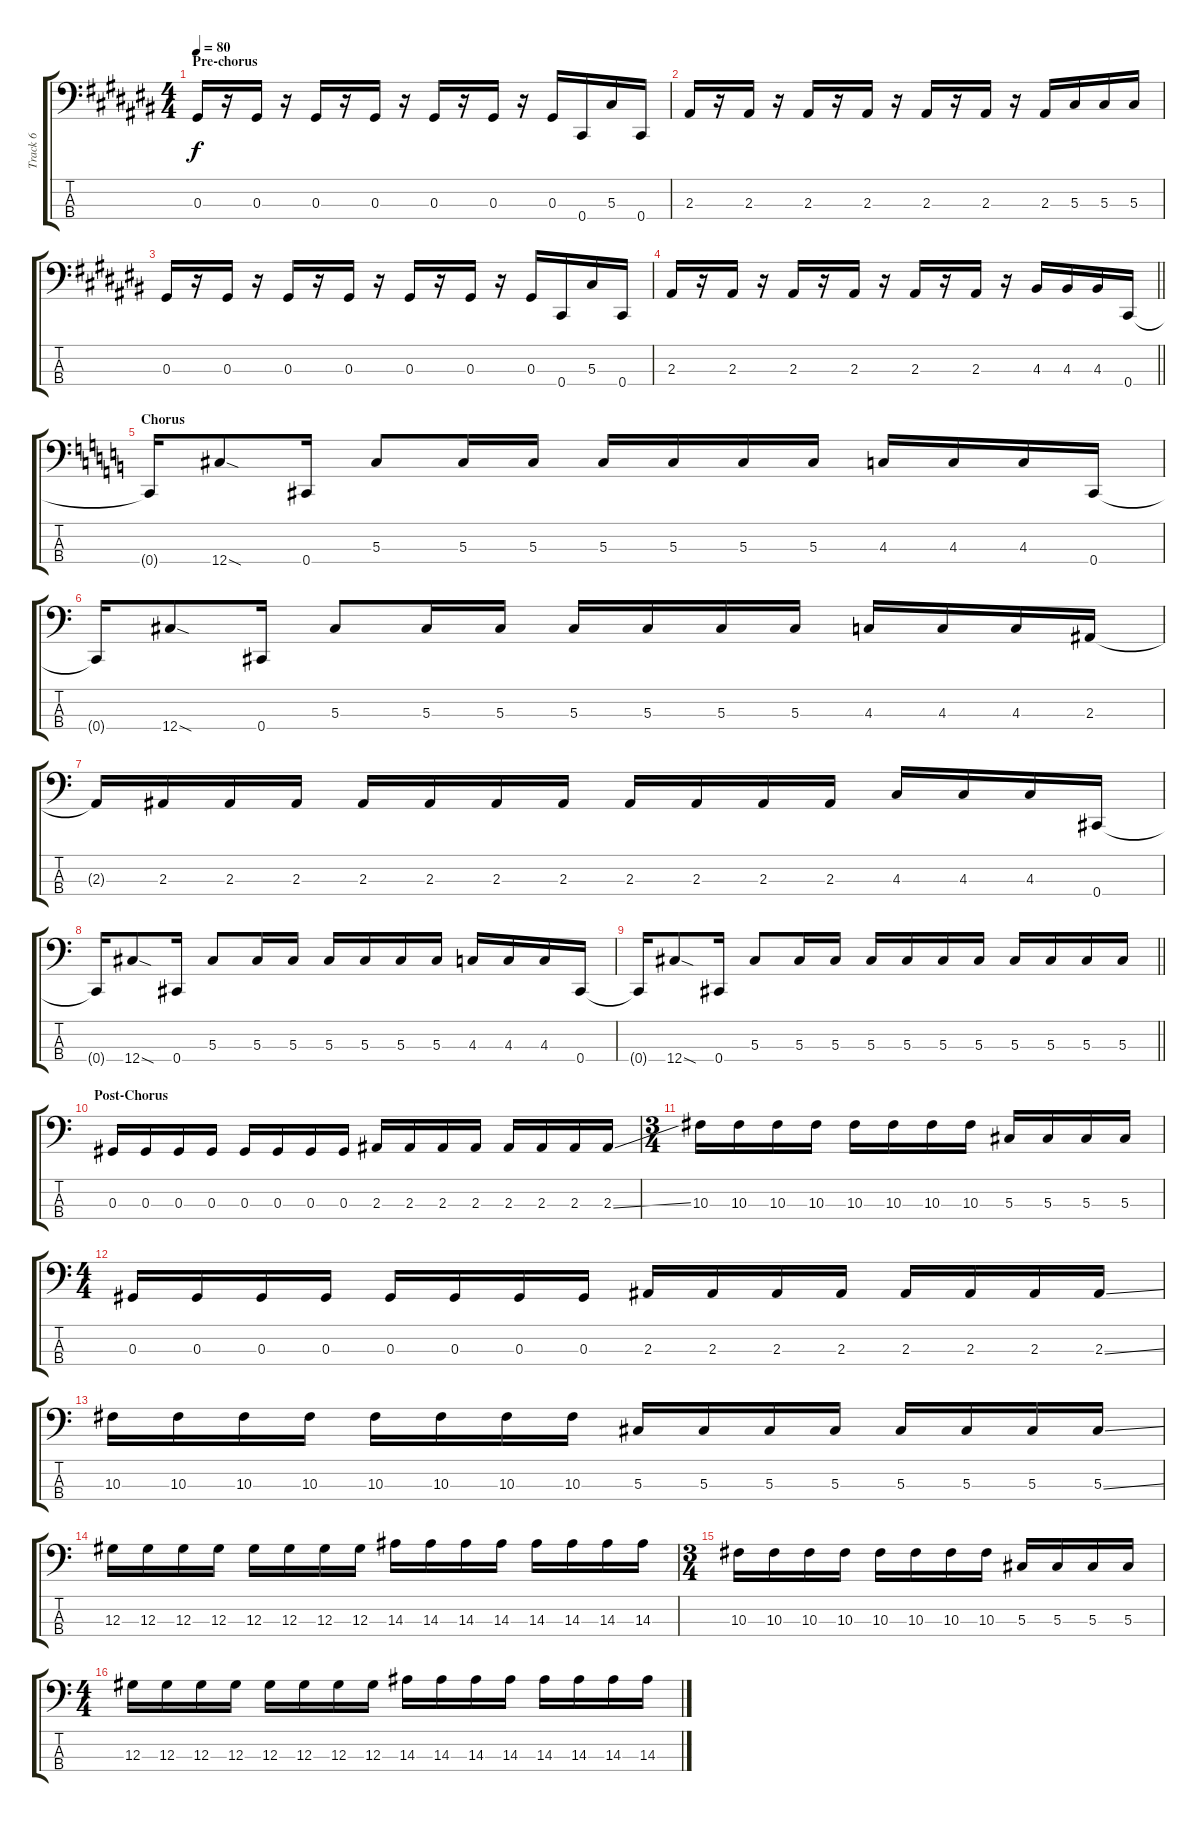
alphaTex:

\track ("Track 6" "Track 6") {instrument electricbassfinger}
\staff {score tabs}
\tuning (Gb2 Db2 Ab1 Db1) {hide}
\ts (4 4)
\section ("" "Pre-chorus")
\tempo 80
\clef f4
\ks c#
0.3.16{dy f} r.16 0.3.16 r.16 0.3.16 r.16 0.3.16 r.16 0.3.16 r.16 0.3.16 r.16 0.3.16 0.4.16 5.3.16 0.4.16 |
2.3.16 r.16 2.3.16 r.16 2.3.16 r.16 2.3.16 r.16 2.3.16 r.16 2.3.16 r.16 2.3.16 5.3.16 5.3.16 5.3.16 |
0.3.16 r.16 0.3.16 r.16 0.3.16 r.16 0.3.16 r.16 0.3.16 r.16 0.3.16 r.16 0.3.16 0.4.16 5.3.16 0.4.16 |
\barLineRight lightlight
2.3.16 r.16 2.3.16 r.16 2.3.16 r.16 2.3.16 r.16 2.3.16 r.16 2.3.16 r.16 4.3.16 4.3.16 4.3.16 0.4.16 |
\section ("" "Chorus")
\ks c
0.4{t}.16 12.4{sod}.8 0.4.16 5.3.8 5.3.16 5.3.16 5.3.16 5.3.16 5.3.16 5.3.16 4.3.16 4.3.16 4.3.16 0.4.16 |
0.4{t}.16 12.4{sod}.8 0.4.16 5.3.8 5.3.16 5.3.16 5.3.16 5.3.16 5.3.16 5.3.16 4.3.16 4.3.16 4.3.16 2.3.16 |
2.3{t}.16 2.3.16 2.3.16 2.3.16 2.3.16 2.3.16 2.3.16 2.3.16 2.3.16 2.3.16 2.3.16 2.3.16 4.3.16 4.3.16 4.3.16 0.4.16 |
0.4{t}.16 12.4{sod}.8 0.4.16 5.3.8 5.3.16 5.3.16 5.3.16 5.3.16 5.3.16 5.3.16 4.3.16 4.3.16 4.3.16 0.4.16 |
\barLineRight lightlight
0.4{t}.16 12.4{sod}.8 0.4.16 5.3.8 5.3.16 5.3.16 5.3.16 5.3.16 5.3.16 5.3.16 5.3.16 5.3.16 5.3.16 5.3.16 |
\section ("" "Post-Chorus")
0.3.16 0.3.16 0.3.16 0.3.16 0.3.16 0.3.16 0.3.16 0.3.16 2.3.16 2.3.16 2.3.16 2.3.16 2.3.16 2.3.16 2.3.16 2.3{ss}.16 |
\ts (3 4)
10.3.16 10.3.16 10.3.16 10.3.16 10.3.16 10.3.16 10.3.16 10.3.16 5.3.16 5.3.16 5.3.16 5.3.16 |
\ts (4 4)
0.3.16 0.3.16 0.3.16 0.3.16 0.3.16 0.3.16 0.3.16 0.3.16 2.3.16 2.3.16 2.3.16 2.3.16 2.3.16 2.3.16 2.3.16 2.3{ss}.16 |
10.3.16 10.3.16 10.3.16 10.3.16 10.3.16 10.3.16 10.3.16 10.3.16 5.3.16 5.3.16 5.3.16 5.3.16 5.3.16 5.3.16 5.3.16 5.3{ss}.16 |
12.3.16 12.3.16 12.3.16 12.3.16 12.3.16 12.3.16 12.3.16 12.3.16 14.3.16 14.3.16 14.3.16 14.3.16 14.3.16 14.3.16 14.3.16 14.3.16 |
\ts (3 4)
10.3.16 10.3.16 10.3.16 10.3.16 10.3.16 10.3.16 10.3.16 10.3.16 5.3.16 5.3.16 5.3.16 5.3.16 |
\ts (4 4)
12.3.16 12.3.16 12.3.16 12.3.16 12.3.16 12.3.16 12.3.16 12.3.16 14.3.16 14.3.16 14.3.16 14.3.16 14.3.16 14.3.16 14.3.16 14.3.16
